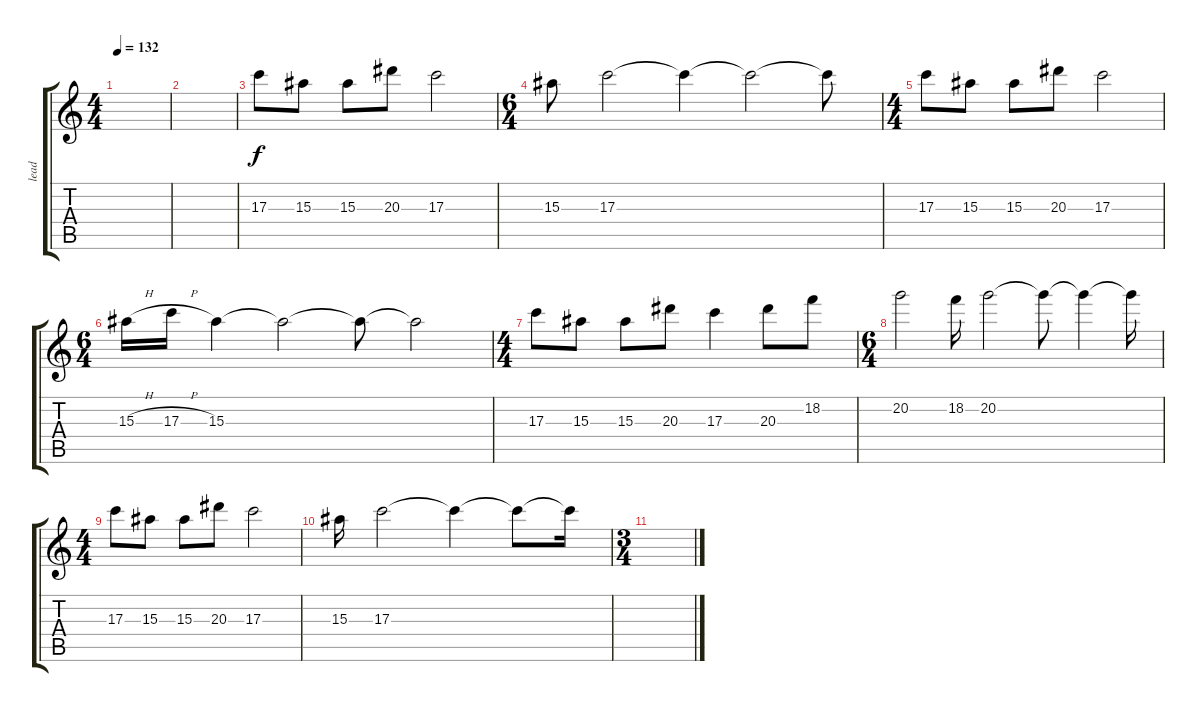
\track ("lead" "lead") {instrument acousticguitarnylon}
\staff {score tabs}
\tuning (E4 B3 G3 D3 A2 E2) {hide}
\ts (4 4)
\tempo 132
\clef g2
\ks c
|
|
17.3.8 15.3.8 15.3.8 20.3.8 17.3.2 |
\ts (6 4)
15.3.8 17.3.2 17.3{t}.4 17.3{t}.2 17.3{t}.8 |
\ts (4 4)
17.3.8 15.3.8 15.3.8 20.3.8 17.3.2 |
\ts (6 4)
15.3{h}.16 17.3{h}.16 15.3.4 15.3{t}.2 15.3{t}.8 15.3{t}.2 |
\ts (4 4)
17.3.8 15.3.8 15.3.8 20.3.8 17.3.4 20.3.8 18.2.8 |
\ts (6 4)
20.2.2 18.2.16 20.2.2 20.2{t}.8 20.2{t}.4 20.2{t}.16 |
\ts (4 4)
17.3.8 15.3.8 15.3.8 20.3.8 17.3.2 |
15.3.16 17.3.2 17.3{t}.4 17.3{t}.8 17.3{t}.16 |
\ts (3 4)
